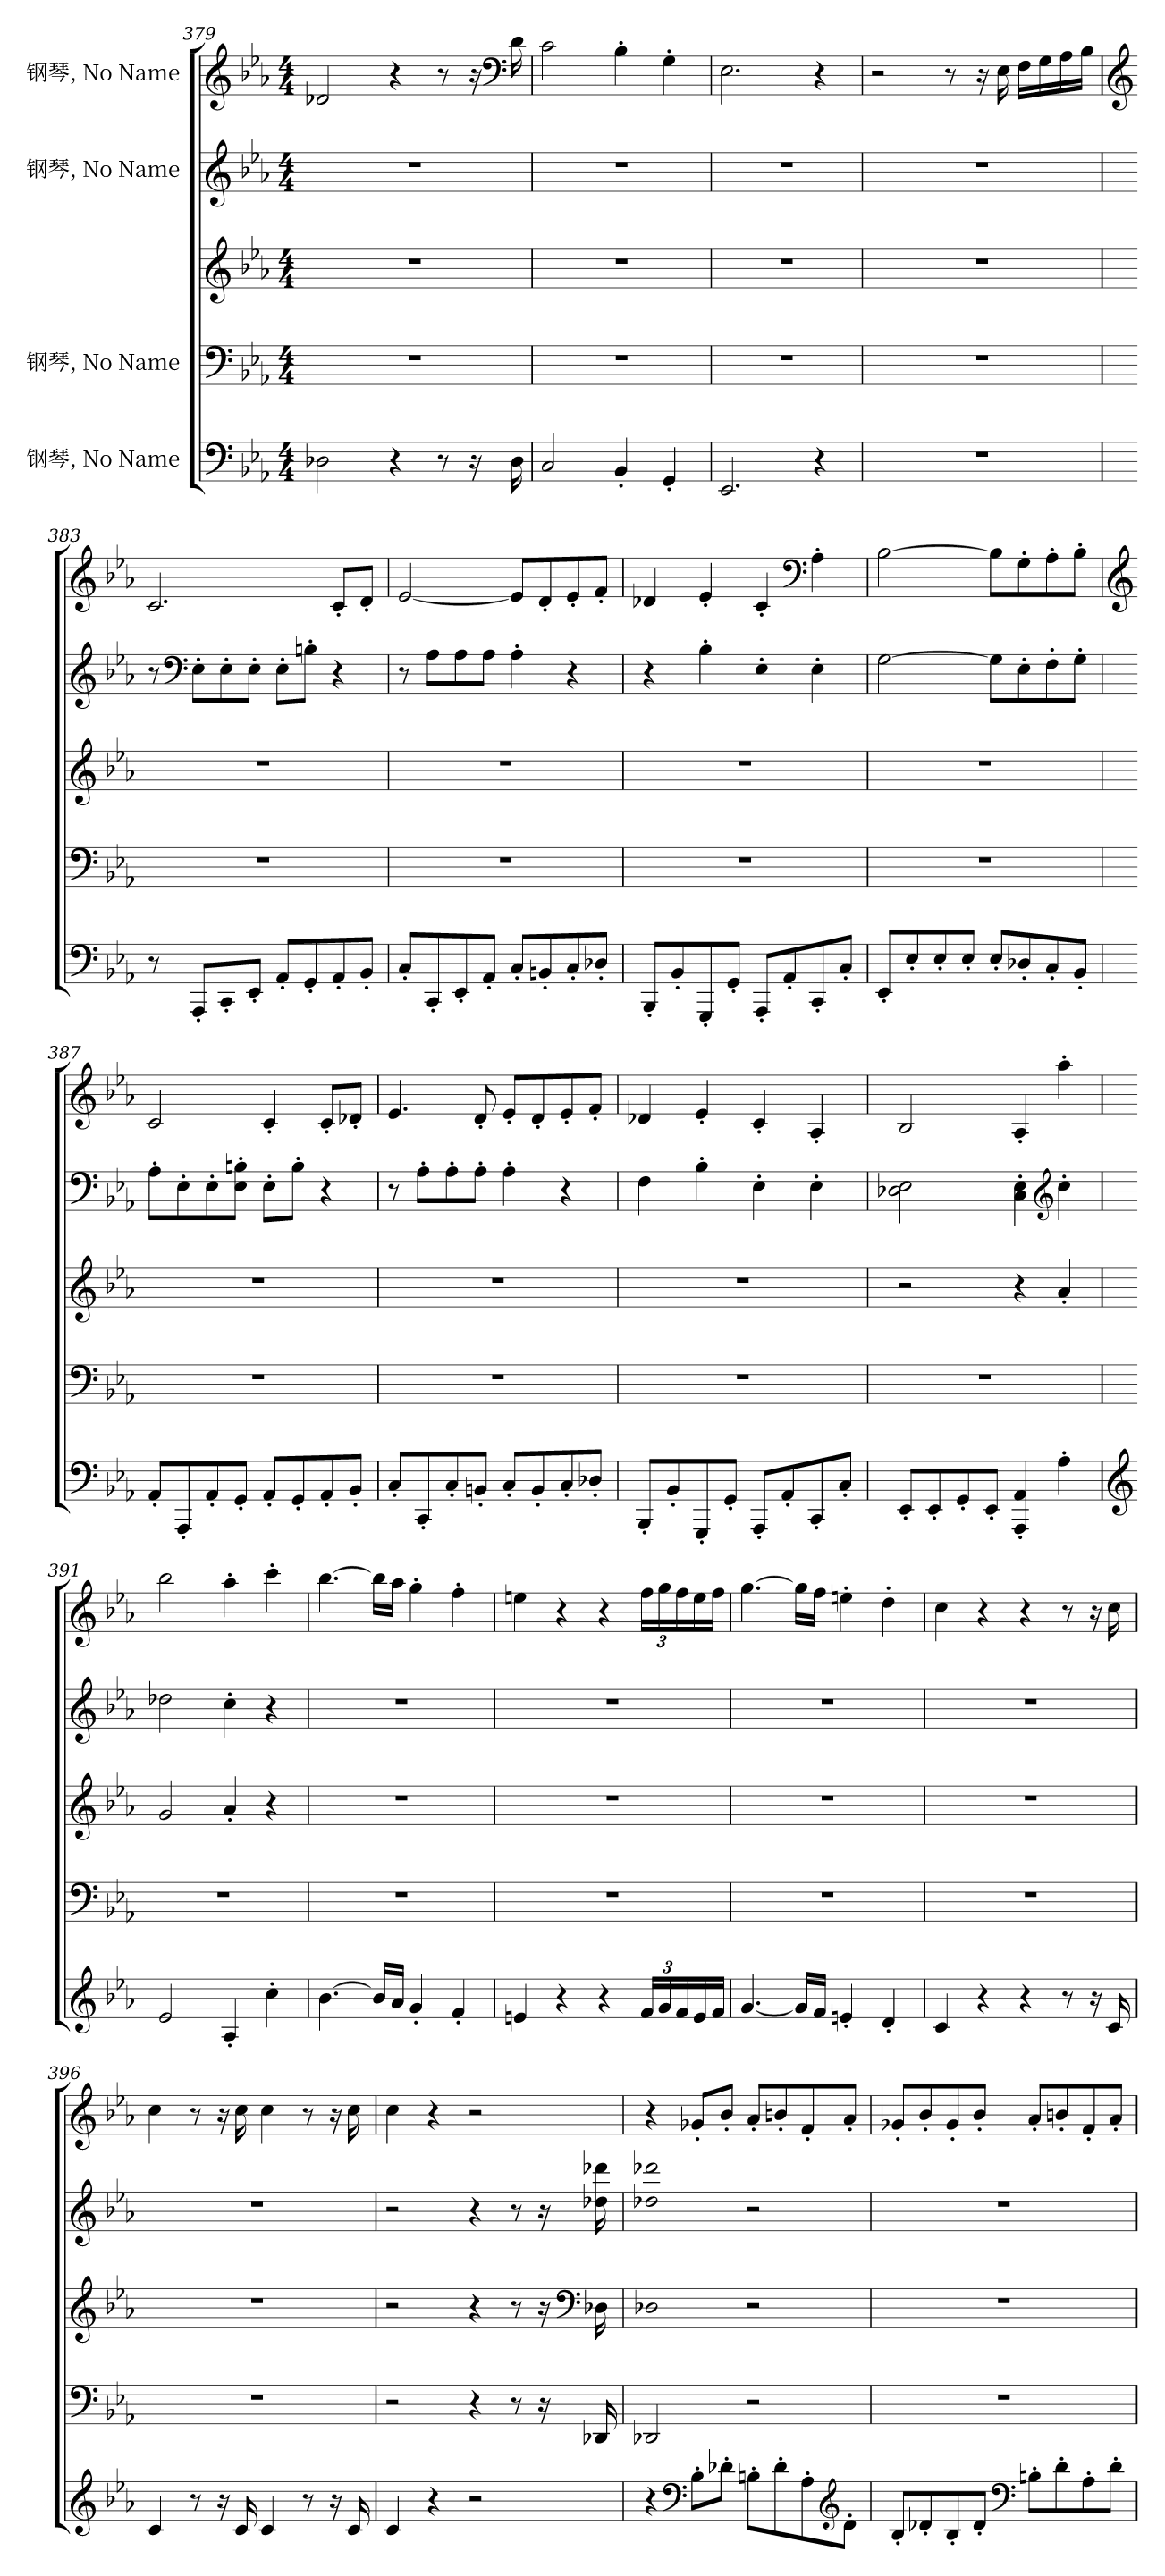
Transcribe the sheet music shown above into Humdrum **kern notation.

**kern	**kern	**kern	**kern	**kern
*part4	*part3	*part3	*part2	*part1
*staff5	*staff4	*staff3	*staff2	*staff1
*I"钢琴, No Name	*I"钢琴, No Name	*	*I"钢琴, No Name	*I"钢琴, No Name
*clefF4	*clefF4	*clefG2	*clefG2	*clefG2
*k[b-e-a-]	*k[b-e-a-]	*k[b-e-a-]	*k[b-e-a-]	*k[b-e-a-]
*M4/4	*M4/4	*M4/4	*M4/4	*M4/4
=379	=379	=379	=379	=379
2D-X\	1r	1r	1r	2d-X/
4r	.	.	.	4r
*	*	*	*	*MM192
8r	.	.	.	8r
16r	.	.	.	16r
*	*	*	*	*clefF4
16D-\	.	.	.	16d-\
=380	=380	=380	=380	=380
2C/	1r	1r	1r	2c\
4BB-'/	.	.	.	4B-'\
4GG'/	.	.	.	4G'\
=381	=381	=381	=381	=381
*	*	*	*	*MM181
2.EE-/	1r	1r	1r	2.E-\
4r	.	.	.	4r
!!LO:PB:g=z
=382	=382	=382	=382	=382
1r	1r	1r	1r	2r
.	.	.	.	8r
*	*	*	*	*MM194
.	.	.	.	16r
.	.	.	.	16E-\
.	.	.	.	16F\LL
.	.	.	.	16G\
.	.	.	.	16A-\
*	*	*	*	*MM192
.	.	.	.	16B-\JJ
=383	=383	=383	=383	=383
*	*	*	*	*clefG2
*	*	*	*	*MM196
8r	1r	1r	8r	2.c/
*	*	*	*clefF4	*
8AAA-'/L	.	.	8E-'\L	.
8CC'/	.	.	8E-'\	.
8EE-'/J	.	.	8E-'\J	.
8AA-'/L	.	.	8E-'\L	.
8GG'/	.	.	8Bn'\J	.
8AA-'/	.	.	4r	8c'/L
8BB-'/J	.	.	.	8d'/J
=384	=384	=384	=384	=384
*	*	*	*	*MM196
8C'/L	1r	1r	8r	[2e-/
8CC'/	.	.	8A-\L	.
8EE-'/	.	.	8A-\	.
8AA-'/J	.	.	8A-\J	.
8C'/L	.	.	4A-'\	8e-/L]
8BBn'/	.	.	.	8d'/
8C'/	.	.	4r	8e-'/
8D-X'/J	.	.	.	8f'/J
=385	=385	=385	=385	=385
*	*	*	*	*MM196
8BBB-'/L	1r	1r	4r	4d-X/
8BB-'/	.	.	.	.
8GGG'/	.	.	4B-'\	4e-'/
8GG'/J	.	.	.	.
8AAA-'/L	.	.	4E-'\	4c'/
8AA-'/	.	.	.	.
*	*	*	*	*clefF4
8CC'/	.	.	4E-'\	4A-'\
8C'/J	.	.	.	.
!!LO:LB:g=z
=386	=386	=386	=386	=386
*	*	*	*	*MM196
8EE-'/L	1r	1r	[2G\	[2B-\
8E-'/	.	.	.	.
8E-'/	.	.	.	.
8E-'/J	.	.	.	.
8E-'/L	.	.	8G\L]	8B-\L]
8D-X'/	.	.	8E-'\	8G'\
8C'/	.	.	8F'\	8A-'\
8BB-'/J	.	.	8G'\J	8B-'\J
=387	=387	=387	=387	=387
*	*	*	*	*clefG2
*	*	*	*	*MM196
8AA-'/L	1r	1r	8A-'\L	2c/
8AAA-'/	.	.	8E-'\	.
8AA-'/	.	.	8E-'\	.
8GG'/J	.	.	8E-\' 8Bn\'J	.
8AA-'/L	.	.	8E-'\L	4c'/
8GG'/	.	.	8B'\J	.
8AA-'/	.	.	4r	8c'/L
8BB-'/J	.	.	.	8d-X'/J
=388	=388	=388	=388	=388
*	*	*	*	*MM196
8C'/L	1r	1r	8r	4.e-/
8CC'/	.	.	8A-'\L	.
8C'/	.	.	8A-'\	.
8BBn'/J	.	.	8A-'\J	8d'/
8C'/L	.	.	4A-'\	8e-'/L
8BB'/	.	.	.	8d'/
8C'/	.	.	4r	8e-'/
8D-X'/J	.	.	.	8f'/J
=389	=389	=389	=389	=389
*	*	*	*	*MM196
8BBB-'/L	1r	1r	4F\	4d-X/
8BB-'/	.	.	.	.
8GGG'/	.	.	4B-'\	4e-'/
8GG'/J	.	.	.	.
8AAA-'/L	.	.	4E-'\	4c'/
8AA-'/	.	.	.	.
8CC'/	.	.	4E-'\	4A-'/
8C'/J	.	.	.	.
!!LO:PB:g=z
=390	=390	=390	=390	=390
8EE-'/L	1r	2r	2D-X\ 2E-\	2B-/
8EE-'/	.	.	.	.
8GG'/	.	.	.	.
8EE-'/J	.	.	.	.
*	*	*	*	*MM188
4AAA-/' 4AA-/'	.	4r	4C\' 4E-\'	4A-'/
*	*	*	*clefG2	*
4A-'\	.	4a-'/	4cc'\	4aa-'\
=391	=391	=391	=391	=391
*clefG2	*	*	*	*
*	*	*	*	*MM196
2e-/	1r	2g/	2dd-X\	2bb-\
*	*	*	*	*MM192
4A-'/	.	4a-'/	4cc'\	4aa-'\
*	*	*	*	*MM194
4cc'\	.	4r	4r	4ccc'\
=392	=392	=392	=392	=392
*	*	*	*	*MM194
[4.b-\	1r	1r	1r	[4.bb-\
16b-/LL]	.	.	.	16bb-\LL]
*	*	*	*	*MM192
16a-/JJ	.	.	.	16aa-\JJ
4g'/	.	.	.	4gg'\
4f'/	.	.	.	4ff'\
=393	=393	=393	=393	=393
4en/	1r	1r	1r	4een\
4r	.	.	.	4r
4r	.	.	.	4r
*Xbrackettup	*	*	*	*Xbrackettup
24f/LL	.	.	.	24ff\LL
24g/	.	.	.	24gg\
24f/	.	.	.	24ff\
16e/	.	.	.	16ee\
16f/JJ	.	.	.	16ff\JJ
=394	=394	=394	=394	=394
*	*	*	*	*MM194
[4.g/	1r	1r	1r	[4.gg\
16g/LL]	.	.	.	16gg\LL]
*	*	*	*	*MM192
16f/JJ	.	.	.	16ff\JJ
4en'/	.	.	.	4een'\
4d'/	.	.	.	4dd'\
!!LO:LB:g=z
=395	=395	=395	=395	=395
4c/	1r	1r	1r	4cc\
4r	.	.	.	4r
4r	.	.	.	4r
8r	.	.	.	8r
*	*	*	*	*MM188
16r	.	.	.	16r
16c/	.	.	.	16cc\
=396	=396	=396	=396	=396
4c/	1r	1r	1r	4cc\
*	*	*	*	*MM183
8r	.	.	.	8r
16r	.	.	.	16r
16c/	.	.	.	16cc\
4c/	.	.	.	4cc\
*	*	*	*	*MM143
8r	.	.	.	8r
16r	.	.	.	16r
16c/	.	.	.	16cc\
=397	=397	=397	=397	=397
4c/	2r	2r	2r	4cc\
4r	.	.	.	4r
2r	4r	4r	4r	2r
.	8r	8r	8r	.
.	16r	16r	16r	.
*	*	*clefF4	*	*
.	16DD-X/	16D-X\	16dd-X\ 16ddd-X\	.
=398	=398	=398	=398	=398
4r	2DD-X/	2D-X\	2dd-X\ 2ddd-X\	4r
*clefF4	*	*	*	*
*	*	*	*	*MM196
8B-'\L	.	.	.	8g-X'/L
8d-X'\J	.	.	.	8b-'/J
8Bn'\L	2r	2r	2r	8a-'/L
8d-'\	.	.	.	8bn'/
8A-'\	.	.	.	8f'/
*clefG2	*	*	*	*
8d-'\J	.	.	.	8a-'/J
!!LO:PB:g=z
=399	=399	=399	=399	=399
8B-'/L	1r	1r	1r	8g-X'/L
8d-X'/	.	.	.	8b-'/
8B-'/	.	.	.	8g-'/
8d-'/J	.	.	.	8b-'/J
*clefF4	*	*	*	*
8Bn'\L	.	.	.	8a-'/L
8d-'\	.	.	.	8bn'/
8A-'\	.	.	.	8f'/
8d-'\J	.	.	.	8a-'/J
=	=	=	=	=
*-	*-	*-	*-	*-
